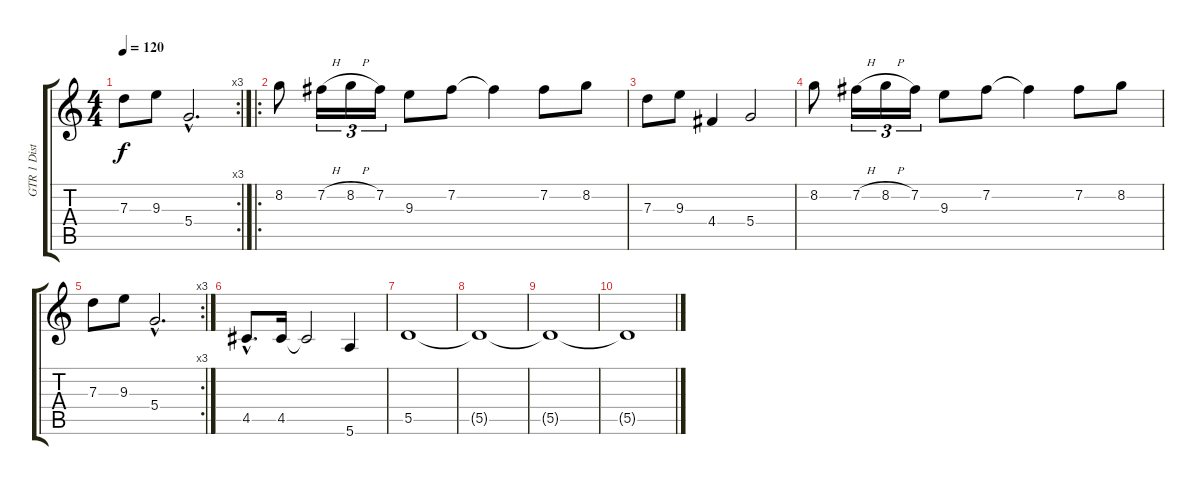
\track ("GTR 1 Dist." "GTR 1 Dist") {instrument distortionguitar}
\staff {score tabs}
\tuning (E4 B3 G3 D3 A2 E2) {hide}
\rc 3
\ts (4 4)
\tempo 120
\clef g2
\ks c
7.3.8{dy f} 9.3.8 5.4{hac}.2{d} |
\ro
8.2.8 7.2{h}.16{tu (3 2)} 8.2{h}.16{tu (3 2)} 7.2.16{tu (3 2)} 9.3.8 7.2.8 7.2{t}.4 7.2.8 8.2.8 |
7.3.8 9.3.8 4.4.4 5.4.2 |
8.2.8 7.2{h}.16{tu (3 2)} 8.2{h}.16{tu (3 2)} 7.2.16{tu (3 2)} 9.3.8 7.2.8 7.2{t}.4 7.2.8 8.2.8 |
\rc 3
7.3.8 9.3.8 5.4{hac}.2{d} |
4.5{hac}.8{d} 4.5.16 4.5{t}.2 5.6.4 |
5.5.1 |
5.5{t}.1 |
5.5{t}.1 |
5.5{t}.1
